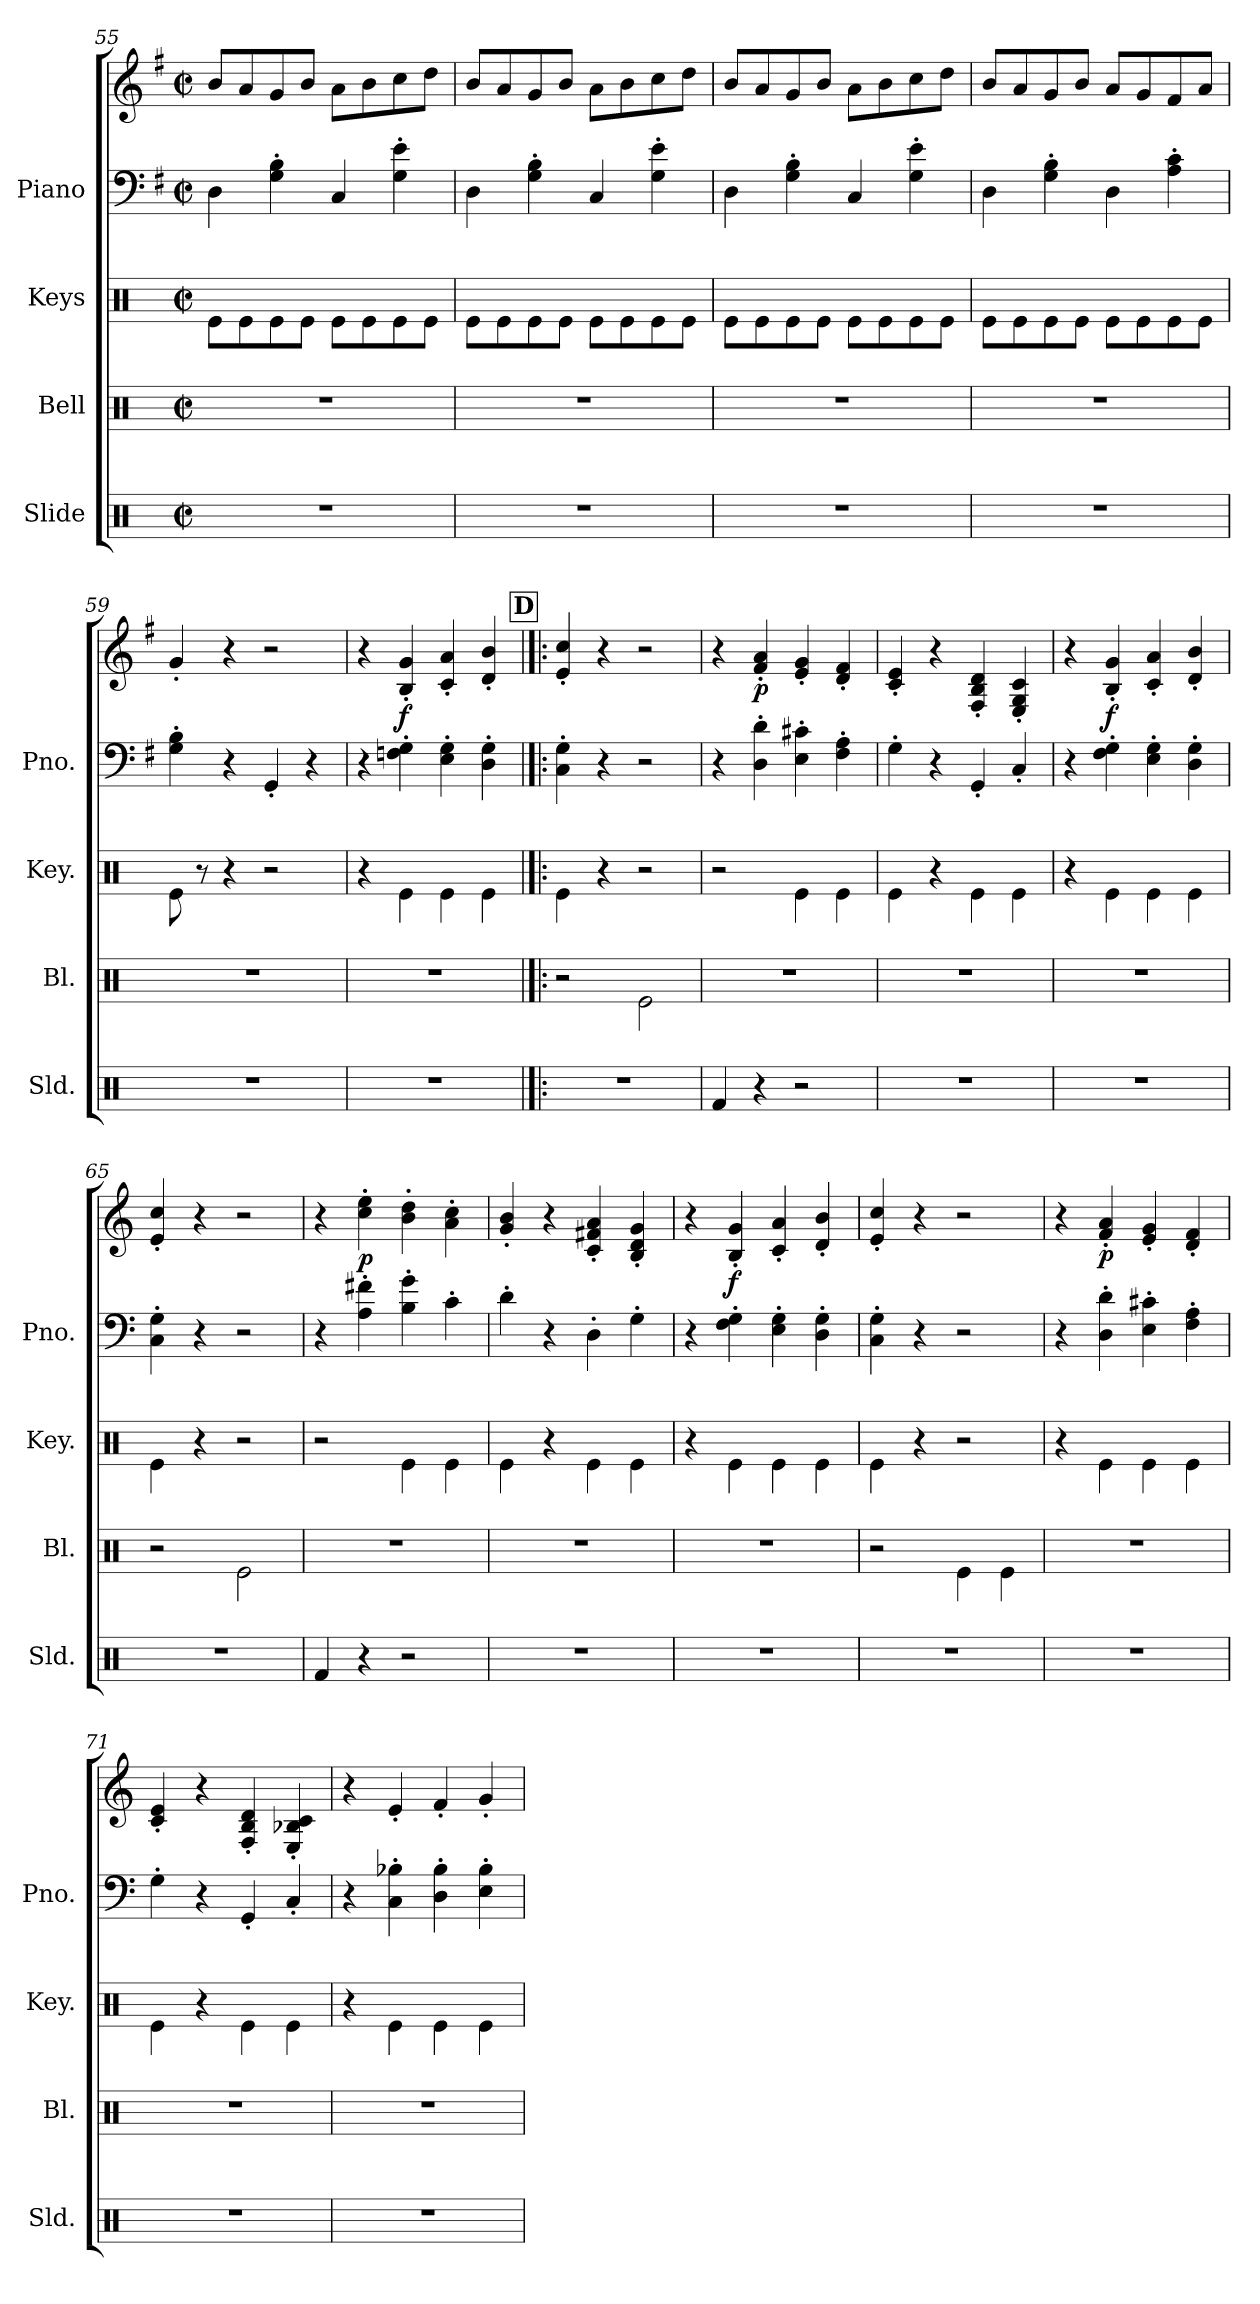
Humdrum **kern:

**kern	**kern	**kern	**kern	**kern	**dynam
*part4	*part3	*part2	*part1	*part1	*part1
*staff5	*staff4	*staff3	*staff2	*staff1	*staff1/2
*I"Slide	*I"Bell	*I"Keys	*I"Piano	*	*
*I'Sld.	*I'Bl.	*I'Key.	*I'Pno.	*	*
!!LO:LB:g=z
*clefX	*clefX	*clefX	*clefF4	*clefG2	*
*k[]	*k[]	*k[]	*k[f#]	*k[f#]	*
*M2/2	*M2/2	*M2/2	*M2/2	*M2/2	*
*met(c|)	*met(c|)	*met(c|)	*met(c|)	*met(c|)	*
=55	=55	=55	=55	=55	=55
1r	1r	8Re\L	4D\	8b/L	.
.	.	8Re\	.	8a/	.
.	.	8Re\	4G\' 4B\'	8g/	.
.	.	8Re\J	.	8b/J	.
.	.	8Re\L	4C/	8a\L	.
.	.	8Re\	.	8b\	.
.	.	8Re\	4G\' 4e\'	8cc\	.
.	.	8Re\J	.	8dd\J	.
=56	=56	=56	=56	=56	=56
1r	1r	8Re\L	4D\	8b/L	.
.	.	8Re\	.	8a/	.
.	.	8Re\	4G\' 4B\'	8g/	.
.	.	8Re\J	.	8b/J	.
.	.	8Re\L	4C/	8a\L	.
.	.	8Re\	.	8b\	.
.	.	8Re\	4G\' 4e\'	8cc\	.
.	.	8Re\J	.	8dd\J	.
=57	=57	=57	=57	=57	=57
1r	1r	8Re\L	4D\	8b/L	.
.	.	8Re\	.	8a/	.
.	.	8Re\	4G\' 4B\'	8g/	.
.	.	8Re\J	.	8b/J	.
.	.	8Re\L	4C/	8a\L	.
.	.	8Re\	.	8b\	.
.	.	8Re\	4G\' 4e\'	8cc\	.
.	.	8Re\J	.	8dd\J	.
=58	=58	=58	=58	=58	=58
1r	1r	8Re\L	4D\	8b/L	.
.	.	8Re\	.	8a/	.
.	.	8Re\	4G\' 4B\'	8g/	.
.	.	8Re\J	.	8b/J	.
.	.	8Re\L	4D\	8a/L	.
.	.	8Re\	.	8g/	.
.	.	8Re\	4A\' 4c\'	8f#/	.
.	.	8Re\J	.	8a/J	.
=59	=59	=59	=59	=59	=59
1r	1r	8Re\	4G\' 4B\'	4g'/	.
.	.	8r	.	.	.
.	.	4r	4r	4r	.
.	.	2r	4GG'/	2r	.
.	.	.	4r	.	.
=60	=60	=60	=60	=60	=60
1r	1r	4r	4r	4r	.
!	!	!	!	!	!LO:DY:b
.	.	4Re\	4Fn\' 4G\'	4B/' 4g/'	f
.	.	4Re\	4E\' 4G\'	4c/' 4a/'	.
.	.	4Re\	4D\' 4G\'	4d/' 4b/'	.
!!LO:LB:g=z
!!LO:REH:place=s1:a:B:fs=14:t=D
=61!|:	=61!|:	=61!|:	=61!|:	=61!|:	=61!|:
*	*	*	*k[]	*k[]	*
1r	2r	4Re\	4C\' 4G\'	4e/' 4cc/'	.
.	.	4r	4r	4r	.
.	2Re\	2r	2r	2r	.
=62	=62	=62	=62	=62	=62
4Rf/	1r	2r	4r	4r	.
!	!	!	!	!	!LO:DY:b
4r	.	.	4D\' 4d\'	4f/' 4a/'	p
2r	.	4Re\	4E\' 4c#X\'	4e/' 4g/'	.
.	.	4Re\	4F\' 4A\'	4d/' 4f/'	.
=63	=63	=63	=63	=63	=63
1r	1r	4Re\	4G'\	4c/' 4e/'	.
.	.	4r	4r	4r	.
.	.	4Re\	4GG'/	4F/' 4B/' 4d/'	.
.	.	4Re\	4C'/	4E/' 4G/' 4c/'	.
=64	=64	=64	=64	=64	=64
1r	1r	4r	4r	4r	.
!	!	!	!	!	!LO:DY:b
.	.	4Re\	4F\' 4G\'	4B/' 4g/'	f
.	.	4Re\	4E\' 4G\'	4c/' 4a/'	.
.	.	4Re\	4D\' 4G\'	4d/' 4b/'	.
=65	=65	=65	=65	=65	=65
1r	2r	4Re\	4C\' 4G\'	4e/' 4cc/'	.
.	.	4r	4r	4r	.
.	2Re\	2r	2r	2r	.
=66	=66	=66	=66	=66	=66
4Rf/	1r	2r	4r	4r	.
!	!	!	!	!	!LO:DY:b
4r	.	.	4A\' 4f#X\'	4cc\' 4ee\'	p
2r	.	4Re\	4B\' 4g\'	4b\' 4dd\'	.
.	.	4Re\	4c'\	4a\' 4cc\'	.
=67	=67	=67	=67	=67	=67
1r	1r	4Re\	4d'\	4g/' 4b/'	.
.	.	4r	4r	4r	.
.	.	4Re\	4D'\	4c/' 4f#X/' 4a/'	.
.	.	4Re\	4G'\	4B/' 4d/' 4g/'	.
=68	=68	=68	=68	=68	=68
1r	1r	4r	4r	4r	.
!	!	!	!	!	!LO:DY:b
.	.	4Re\	4F\' 4G\'	4B/' 4g/'	f
.	.	4Re\	4E\' 4G\'	4c/' 4a/'	.
.	.	4Re\	4D\' 4G\'	4d/' 4b/'	.
=69	=69	=69	=69	=69	=69
1r	2r	4Re\	4C\' 4G\'	4e/' 4cc/'	.
.	.	4r	4r	4r	.
.	4Re\	2r	2r	2r	.
.	4Re\	.	.	.	.
!!LO:PB:g=z
=70	=70	=70	=70	=70	=70
1r	1r	4r	4r	4r	.
!	!	!	!	!	!LO:DY:b
.	.	4Re\	4D\' 4d\'	4f/' 4a/'	p
.	.	4Re\	4E\' 4c#X\'	4e/' 4g/'	.
.	.	4Re\	4F\' 4A\'	4d/' 4f/'	.
=71	=71	=71	=71	=71	=71
1r	1r	4Re\	4G'\	4c/' 4e/'	.
.	.	4r	4r	4r	.
.	.	4Re\	4GG'/	4F/' 4B/' 4d/'	.
.	.	4Re\	4C'/	4E/' 4B-X/' 4c/'	.
=72	=72	=72	=72	=72	=72
1r	1r	4r	4r	4r	.
.	.	4Re\	4C\' 4B-X\'	4e'/	.
.	.	4Re\	4D\' 4B-\'	4f'/	.
.	.	4Re\	4E\' 4B-\'	4g'/	.
=	=	=	=	=	=
*-	*-	*-	*-	*-	*-
